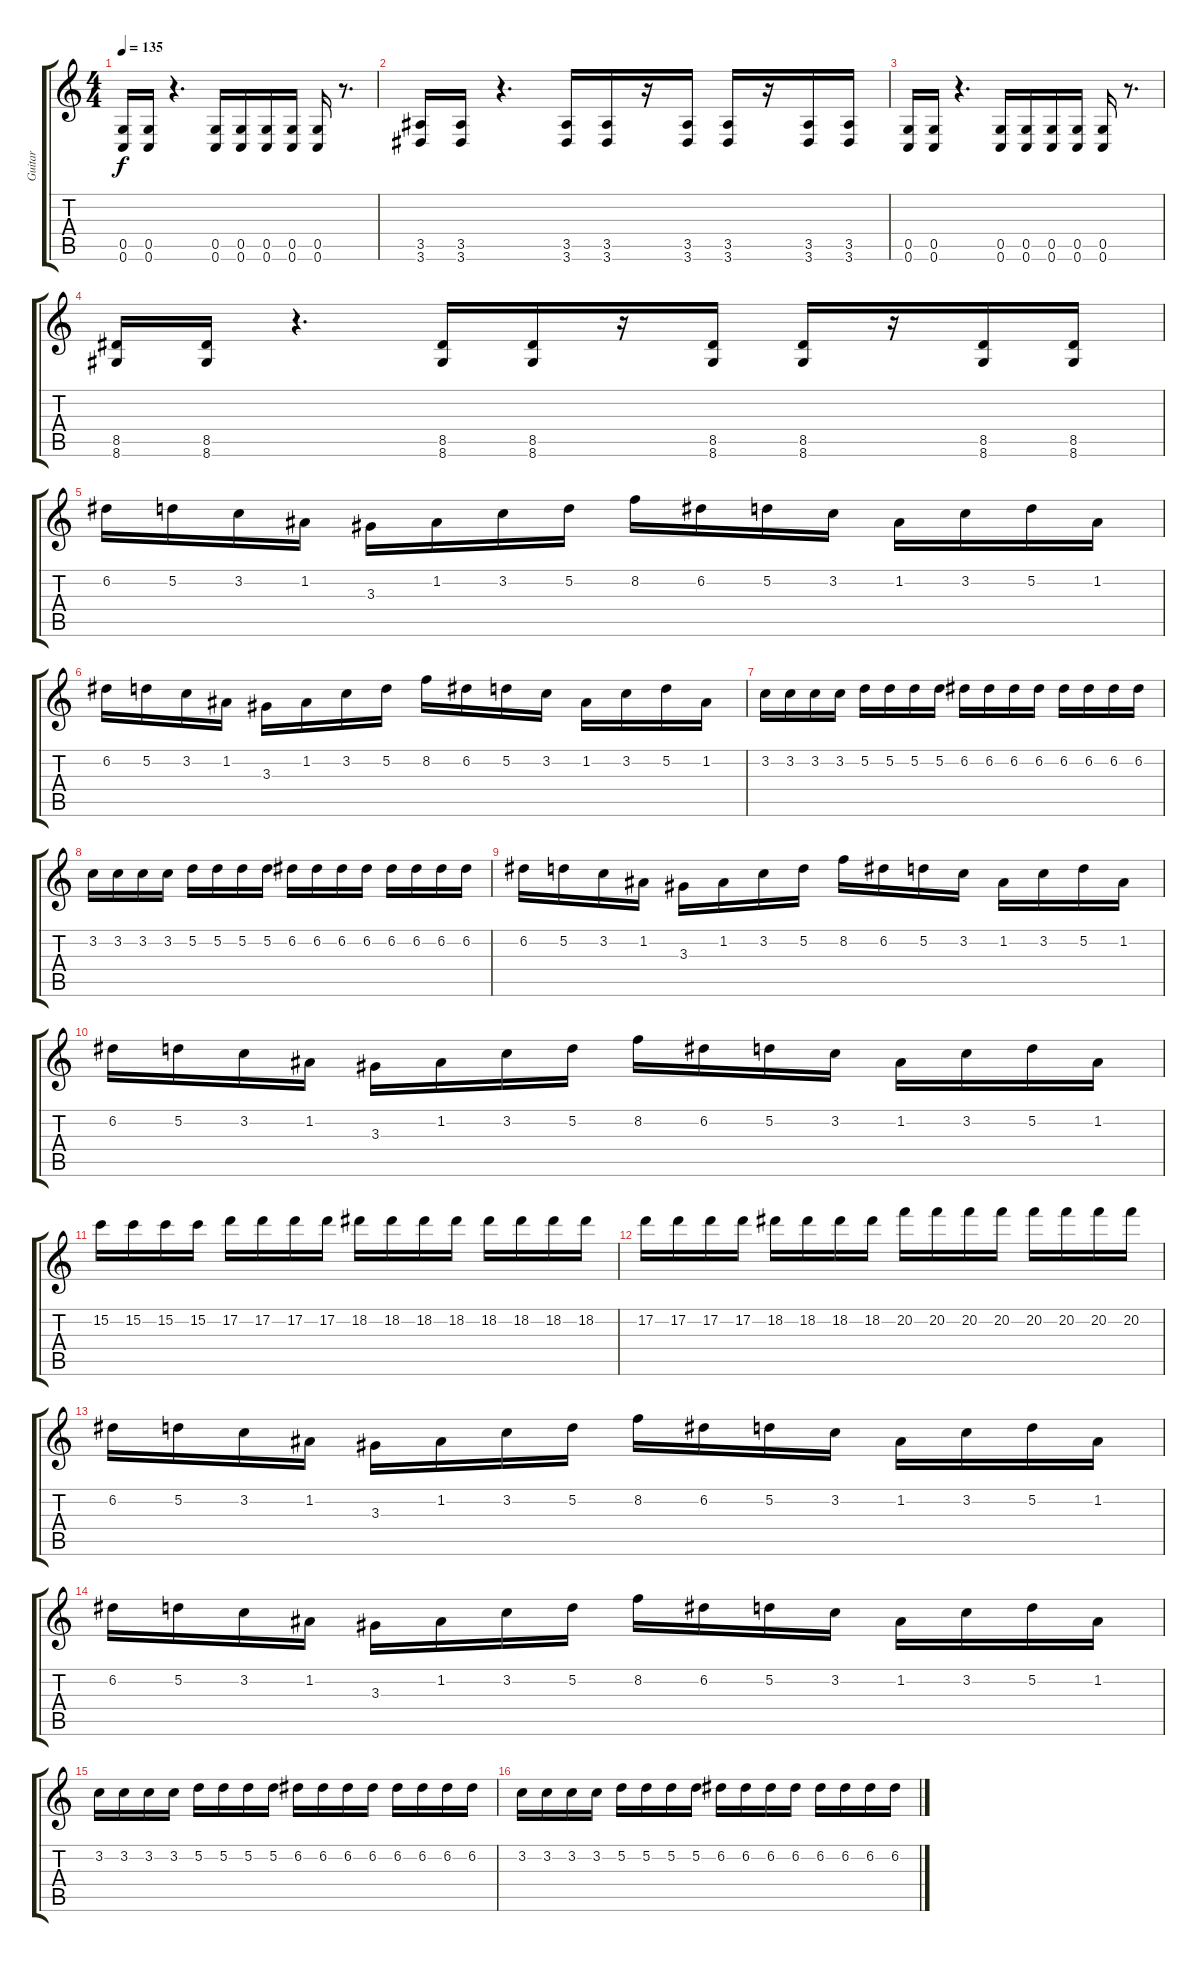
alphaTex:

\track ("Guitar" "Guitar") {instrument overdrivenguitar}
\staff {score tabs}
\tuning (D4 A3 F3 C3 G2 C2) {hide}
\ts (4 4)
\tempo 135
\clef g2
\ks c
(0.5 0.6).16{dy f} (0.5 0.6).16 r.4{d} (0.5 0.6).16 (0.5 0.6).16 (0.5 0.6).16 (0.5 0.6).16 (0.5 0.6).16 r.8{d} |
(3.5 3.6).16 (3.5 3.6).16 r.4{d} (3.5 3.6).16 (3.5 3.6).16 r.16 (3.5 3.6).16 (3.5 3.6).16 r.16 (3.5 3.6).16 (3.5 3.6).16 |
(0.5 0.6).16 (0.5 0.6).16 r.4{d} (0.5 0.6).16 (0.5 0.6).16 (0.5 0.6).16 (0.5 0.6).16 (0.5 0.6).16 r.8{d} |
(8.5 8.6).16 (8.5 8.6).16 r.4{d} (8.5 8.6).16 (8.5 8.6).16 r.16 (8.5 8.6).16 (8.5 8.6).16 r.16 (8.5 8.6).16 (8.5 8.6).16 |
6.2.16 5.2.16 3.2.16 1.2.16 3.3.16 1.2.16 3.2.16 5.2.16 8.2.16 6.2.16 5.2.16 3.2.16 1.2.16 3.2.16 5.2.16 1.2.16 |
6.2.16 5.2.16 3.2.16 1.2.16 3.3.16 1.2.16 3.2.16 5.2.16 8.2.16 6.2.16 5.2.16 3.2.16 1.2.16 3.2.16 5.2.16 1.2.16 |
3.2.16 3.2.16 3.2.16 3.2.16 5.2.16 5.2.16 5.2.16 5.2.16 6.2.16 6.2.16 6.2.16 6.2.16 6.2.16 6.2.16 6.2.16 6.2.16 |
3.2.16 3.2.16 3.2.16 3.2.16 5.2.16 5.2.16 5.2.16 5.2.16 6.2.16 6.2.16 6.2.16 6.2.16 6.2.16 6.2.16 6.2.16 6.2.16 |
6.2.16 5.2.16 3.2.16 1.2.16 3.3.16 1.2.16 3.2.16 5.2.16 8.2.16 6.2.16 5.2.16 3.2.16 1.2.16 3.2.16 5.2.16 1.2.16 |
6.2.16 5.2.16 3.2.16 1.2.16 3.3.16 1.2.16 3.2.16 5.2.16 8.2.16 6.2.16 5.2.16 3.2.16 1.2.16 3.2.16 5.2.16 1.2.16 |
15.2.16 15.2.16 15.2.16 15.2.16 17.2.16 17.2.16 17.2.16 17.2.16 18.2.16 18.2.16 18.2.16 18.2.16 18.2.16 18.2.16 18.2.16 18.2.16 |
17.2.16 17.2.16 17.2.16 17.2.16 18.2.16 18.2.16 18.2.16 18.2.16 20.2.16 20.2.16 20.2.16 20.2.16 20.2.16 20.2.16 20.2.16 20.2.16 |
6.2.16 5.2.16 3.2.16 1.2.16 3.3.16 1.2.16 3.2.16 5.2.16 8.2.16 6.2.16 5.2.16 3.2.16 1.2.16 3.2.16 5.2.16 1.2.16 |
6.2.16 5.2.16 3.2.16 1.2.16 3.3.16 1.2.16 3.2.16 5.2.16 8.2.16 6.2.16 5.2.16 3.2.16 1.2.16 3.2.16 5.2.16 1.2.16 |
3.2.16 3.2.16 3.2.16 3.2.16 5.2.16 5.2.16 5.2.16 5.2.16 6.2.16 6.2.16 6.2.16 6.2.16 6.2.16 6.2.16 6.2.16 6.2.16 |
3.2.16 3.2.16 3.2.16 3.2.16 5.2.16 5.2.16 5.2.16 5.2.16 6.2.16 6.2.16 6.2.16 6.2.16 6.2.16 6.2.16 6.2.16 6.2.16
